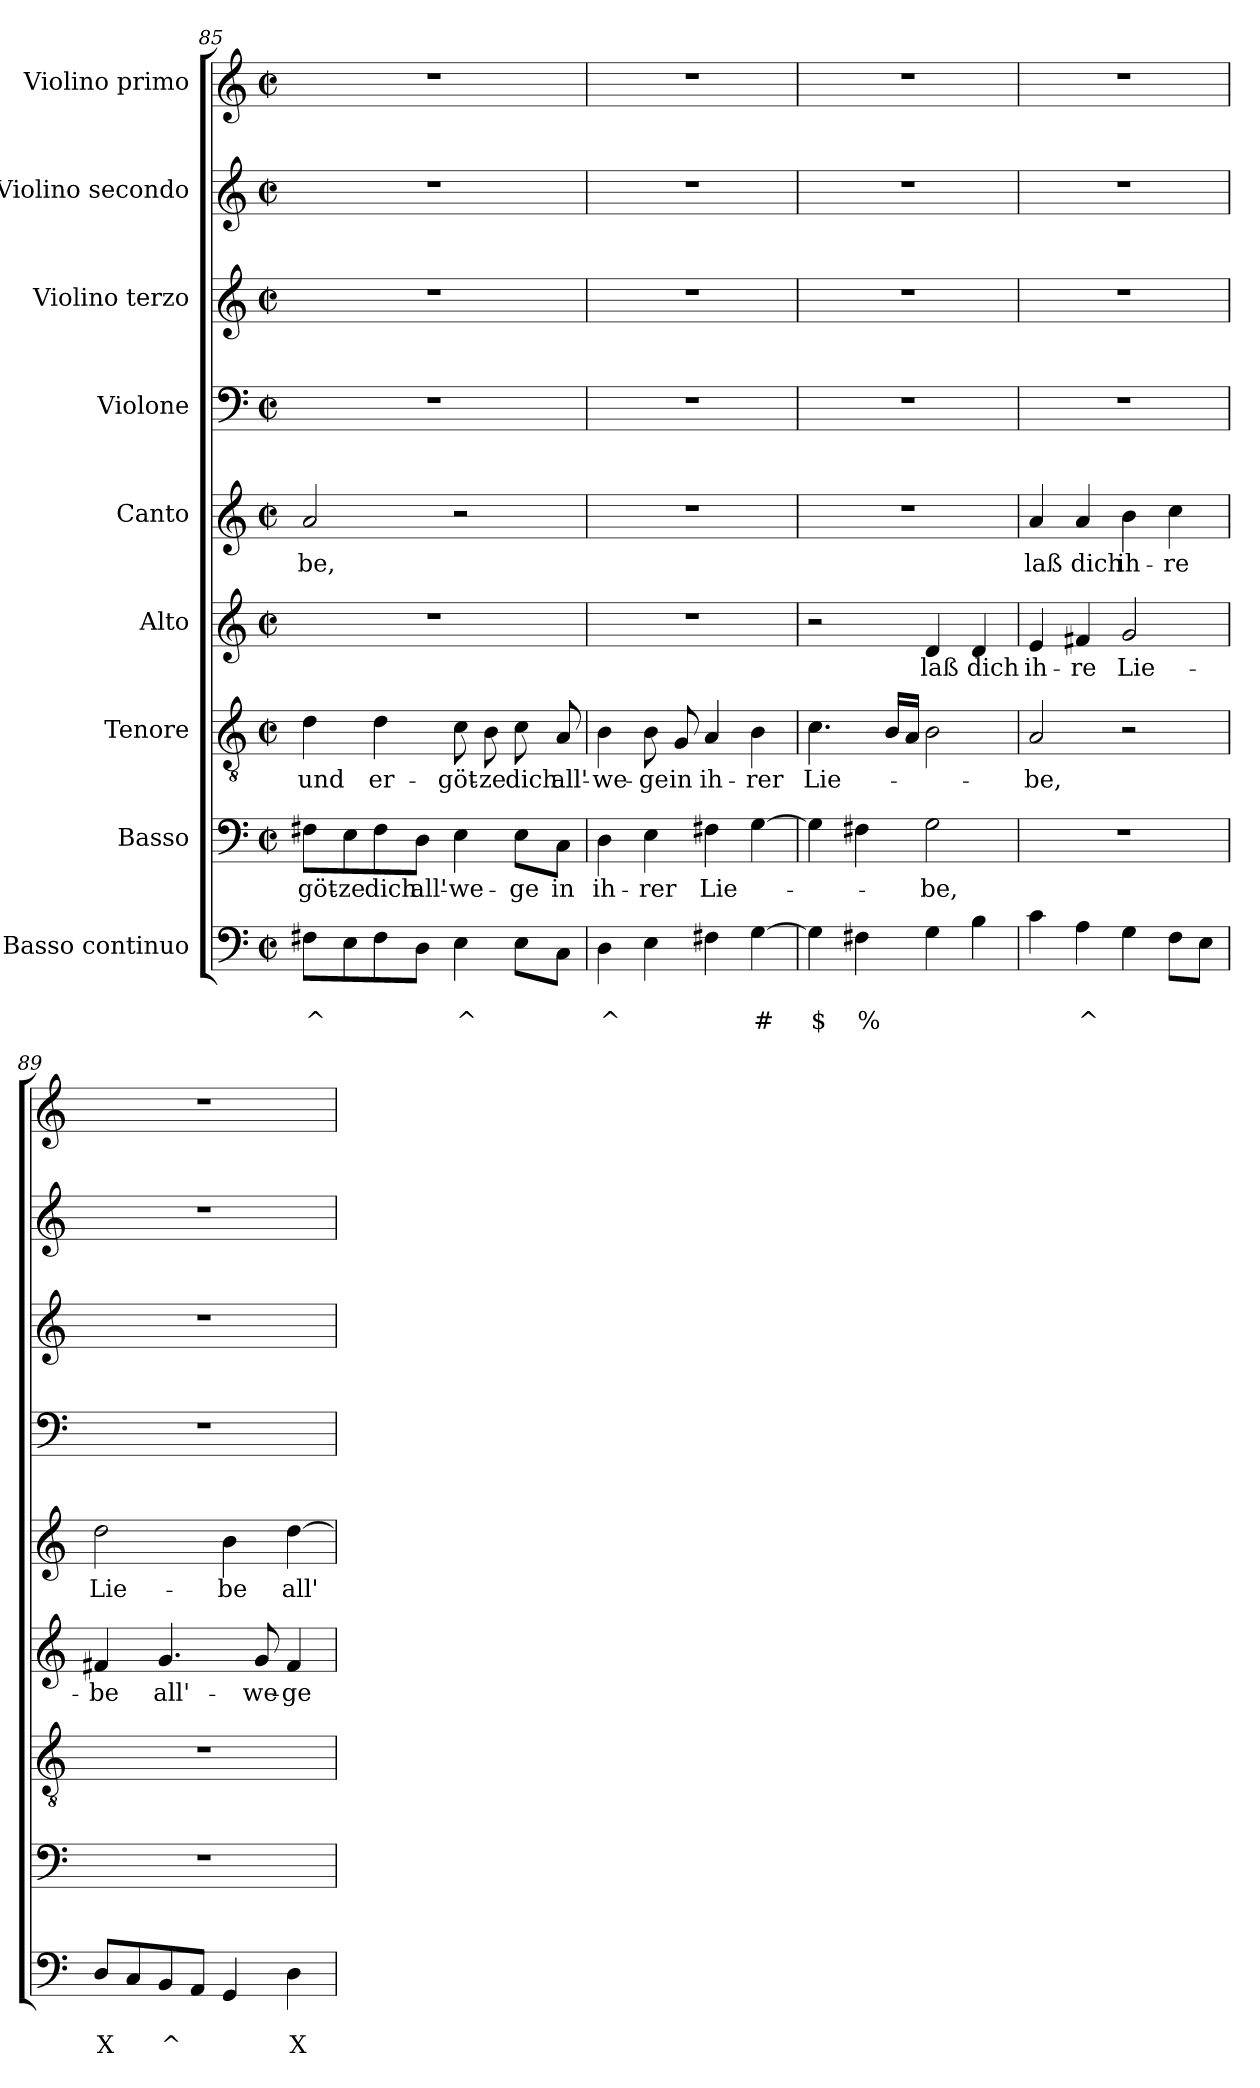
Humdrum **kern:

**kern	**text	**text	**kern	**text	**kern	**text	**kern	**text	**kern	**text	**kern	**kern	**kern	**kern
*part9	*part9	*part9	*part8	*part8	*part7	*part7	*part6	*part6	*part5	*part5	*part4	*part3	*part2	*part1
*staff9	*staff9	*staff9	*staff8	*staff8	*staff7	*staff7	*staff6	*staff6	*staff5	*staff5	*staff4	*staff3	*staff2	*staff1
*I"Basso continuo	*	*	*I"Basso	*	*I"Tenore	*	*I"Alto	*	*I"Canto	*	*I"Violone	*I"Violino terzo	*I"Violino secondo	*I"Violino primo
*clefF4	*	*	*clefF4	*	*clefGv2	*	*clefG2	*	*clefG2	*	*clefF4	*clefG2	*clefG2	*clefG2
*k[]	*	*	*k[]	*	*k[]	*	*k[]	*	*k[]	*	*k[]	*k[]	*k[]	*k[]
*C:	*	*	*C:	*	*C:	*	*C:	*	*C:	*	*C:	*C:	*C:	*C:
*M2/2	*	*	*M2/2	*	*M2/2	*	*M2/2	*	*M2/2	*	*M2/2	*M2/2	*M2/2	*M2/2
*met(c|)	*	*	*met(c|)	*	*met(c|)	*	*met(c|)	*	*met(c|)	*	*met(c|)	*met(c|)	*met(c|)	*met(c|)
=85	=85	=85	=85	=85	=85	=85	=85	=85	=85	=85	=85	=85	=85	=85
!	!	!LO:LY:b	!	!LO:LY:b	!	!LO:LY:b	!	!	!	!LO:LY:b	!	!	!	!
8F#X\L	.	^	8F#X\L	-göt-	4d\	und	1r	.	2a/	-be,	1r	1r	1r	1r
!	!	!	!	!LO:LY:b	!	!	!	!	!	!	!	!	!	!
8E\	.	.	8E\	-ze	.	.	.	.	.	.	.	.	.	.
!	!	!	!	!LO:LY:b	!	!LO:LY:b	!	!	!	!	!	!	!	!
8F#\	.	.	8F#\	dich	4d\	er-	.	.	.	.	.	.	.	.
!	!	!	!	!LO:LY:b	!	!	!	!	!	!	!	!	!	!
8D\J	.	.	8D\J	all'-	.	.	.	.	.	.	.	.	.	.
!	!	!LO:LY:b	!	!LO:LY:b	!	!LO:LY:b	!	!	!	!	!	!	!	!
4E\	.	^	4E\	-we-	8c\	-göt-	.	.	2r	.	.	.	.	.
!	!	!	!	!	!	!LO:LY:b	!	!	!	!	!	!	!	!
.	.	.	.	.	8B\	-ze	.	.	.	.	.	.	.	.
!	!	!	!	!LO:LY:b	!	!LO:LY:b	!	!	!	!	!	!	!	!
8E\L	.	.	8E\L	-ge	8c\	dich	.	.	.	.	.	.	.	.
!	!	!	!	!LO:LY:b	!	!LO:LY:b	!	!	!	!	!	!	!	!
8C\J	.	.	8C\J	in	8A/	all'-	.	.	.	.	.	.	.	.
=86	=86	=86	=86	=86	=86	=86	=86	=86	=86	=86	=86	=86	=86	=86
!	!	!LO:LY:b	!	!LO:LY:b	!	!LO:LY:b	!	!	!	!	!	!	!	!
4D\	.	^	4D\	ih-	4B\	-we-	1r	.	1r	.	1r	1r	1r	1r
!	!	!	!	!LO:LY:b	!	!LO:LY:b	!	!	!	!	!	!	!	!
4E\	.	.	4E\	-rer	8B\	-ge	.	.	.	.	.	.	.	.
!	!	!	!	!	!	!LO:LY:b	!	!	!	!	!	!	!	!
.	.	.	.	.	8G/	in	.	.	.	.	.	.	.	.
!	!	!	!	!LO:LY:b	!	!LO:LY:b	!	!	!	!	!	!	!	!
4F#X\	.	.	4F#X\	Lie-	4A/	ih-	.	.	.	.	.	.	.	.
!	!	!LO:LY:b	!	!	!	!LO:LY:b	!	!	!	!	!	!	!	!
[4G\	.	#	[4G\	.	4B\	-rer	.	.	.	.	.	.	.	.
!!LO:PB:g=z
=87	=87	=87	=87	=87	=87	=87	=87	=87	=87	=87	=87	=87	=87	=87
!	!	!LO:LY:b	!	!	!	!LO:LY:b	!	!	!	!	!	!	!	!
4G\]	.	$	4G\]	.	4.c\	Lie-	2r	.	1r	.	1r	1r	1r	1r
!	!	!LO:LY:b	!	!	!	!	!	!	!	!	!	!	!	!
4F#X\	.	%	4F#X\	.	.	.	.	.	.	.	.	.	.	.
.	.	.	.	.	16B/LL	.	.	.	.	.	.	.	.	.
.	.	.	.	.	16A/JJ	.	.	.	.	.	.	.	.	.
!	!	!	!	!LO:LY:b	!	!	!	!LO:LY:b	!	!	!	!	!	!
4G\	.	.	2G\	-be,	2B\	.	4d/	laß	.	.	.	.	.	.
!	!	!	!	!	!	!	!	!LO:LY:b	!	!	!	!	!	!
4B\	.	.	.	.	.	.	4d/	dich	.	.	.	.	.	.
=88	=88	=88	=88	=88	=88	=88	=88	=88	=88	=88	=88	=88	=88	=88
!	!	!	!	!	!	!LO:LY:b	!	!LO:LY:b	!	!LO:LY:b	!	!	!	!
4c\	.	.	1r	.	2A/	-be,	4e/	ih-	4a/	laß	1r	1r	1r	1r
!	!	!LO:LY:b	!	!	!	!	!	!LO:LY:b	!	!LO:LY:b	!	!	!	!
4A\	.	^	.	.	.	.	4f#X/	-re	4a/	dich	.	.	.	.
!	!	!	!	!	!	!	!	!LO:LY:b	!	!LO:LY:b	!	!	!	!
4G\	.	.	.	.	2r	.	2g/	Lie-	4b\	ih-	.	.	.	.
!	!	!	!	!	!	!	!	!	!	!LO:LY:b	!	!	!	!
8F\L	.	.	.	.	.	.	.	.	4cc\	-re	.	.	.	.
8E\J	.	.	.	.	.	.	.	.	.	.	.	.	.	.
=89	=89	=89	=89	=89	=89	=89	=89	=89	=89	=89	=89	=89	=89	=89
!	!	!LO:LY:b	!	!	!	!	!	!LO:LY:b	!	!LO:LY:b	!	!	!	!
8D/L	.	X	1r	.	1r	.	4f#X/	-be	2dd\	Lie-	1r	1r	1r	1r
8C/	.	.	.	.	.	.	.	.	.	.	.	.	.	.
!	!	!LO:LY:b	!	!	!	!	!	!LO:LY:b	!	!	!	!	!	!
8BB/	.	^	.	.	.	.	4.g/	all'-	.	.	.	.	.	.
8AA/J	.	.	.	.	.	.	.	.	.	.	.	.	.	.
!	!	!	!	!	!	!	!	!	!	!LO:LY:b	!	!	!	!
4GG/	.	.	.	.	.	.	.	.	4b\	-be	.	.	.	.
!	!	!	!	!	!	!	!	!LO:LY:b	!	!	!	!	!	!
.	.	.	.	.	.	.	8g/	-we-	.	.	.	.	.	.
!	!	!LO:LY:b	!	!	!	!	!	!LO:LY:b	!	!LO:LY:b	!	!	!	!
4D\	.	X	.	.	.	.	4f#/	-ge	[4dd\	all'-	.	.	.	.
=	=	=	=	=	=	=	=	=	=	=	=	=	=	=
*-	*-	*-	*-	*-	*-	*-	*-	*-	*-	*-	*-	*-	*-	*-
